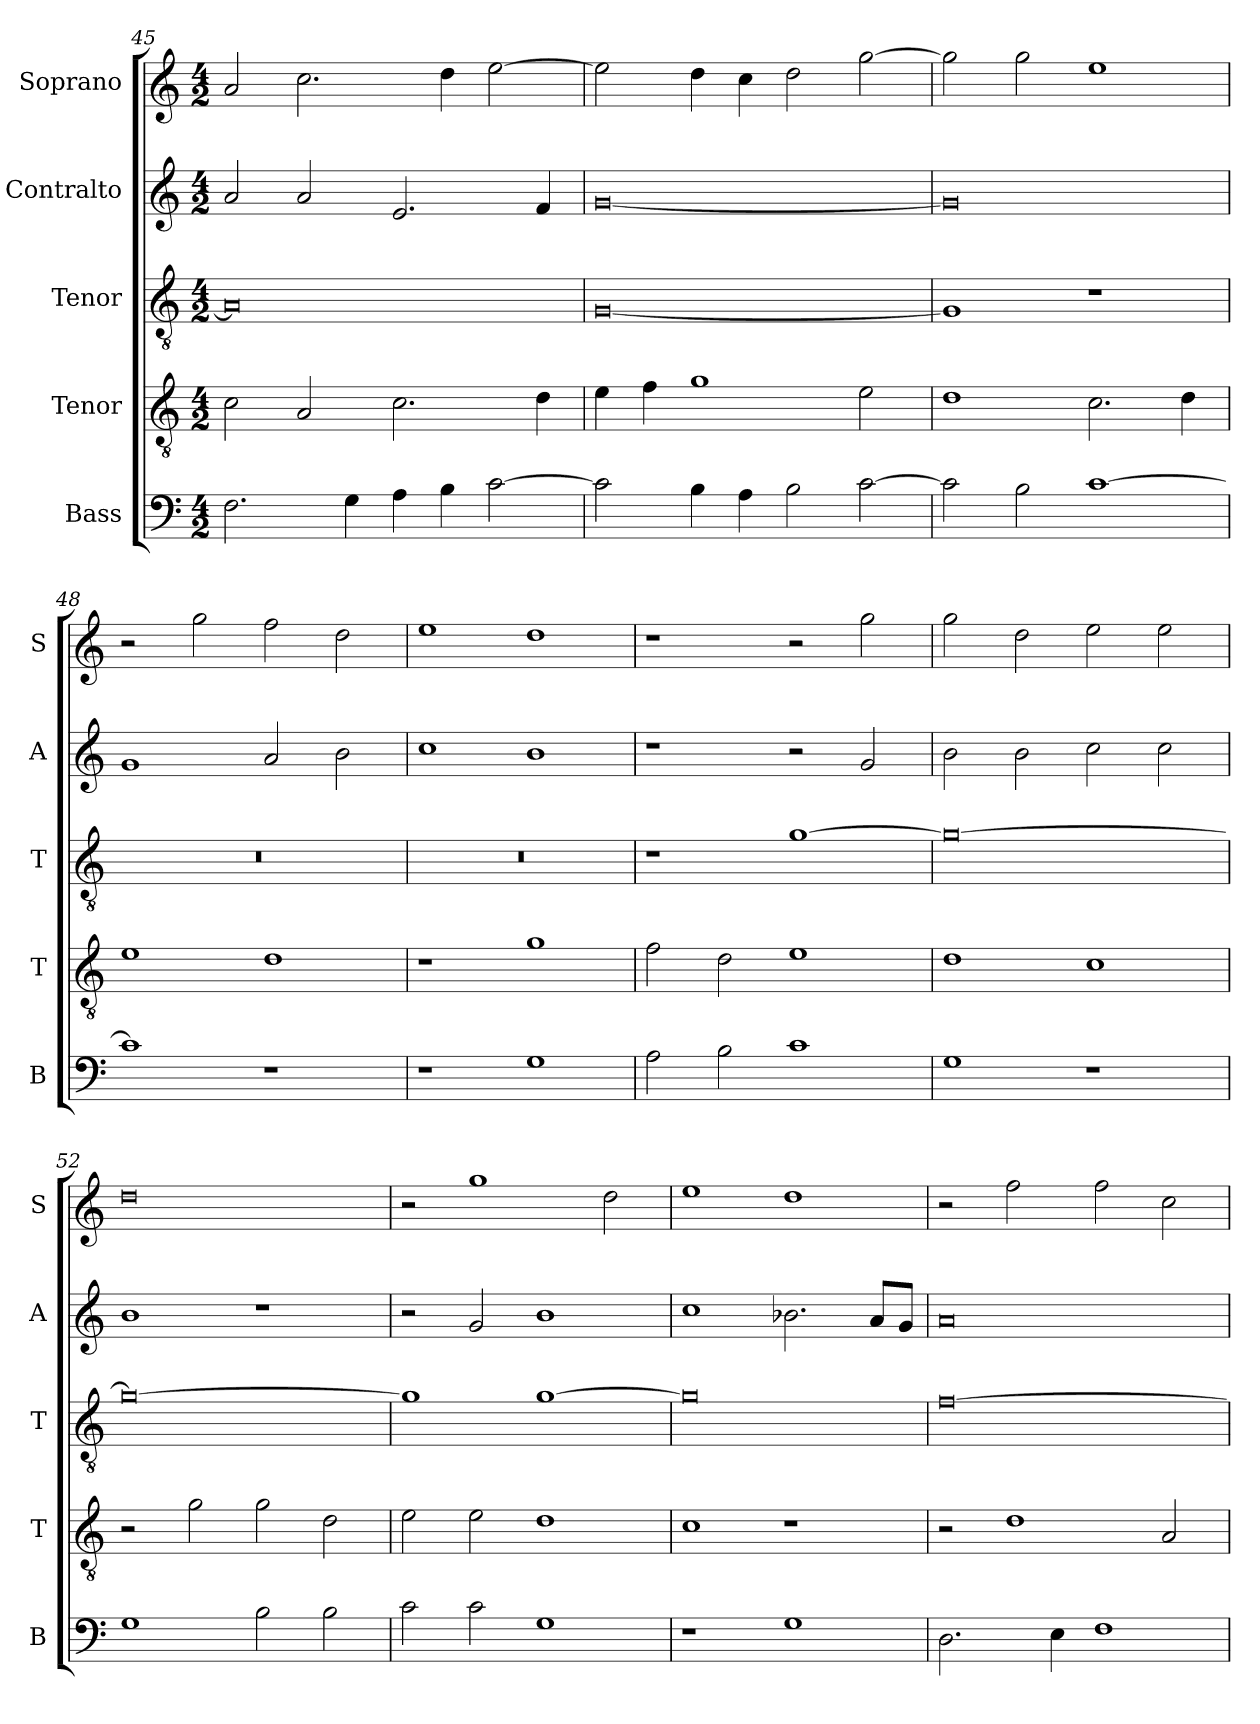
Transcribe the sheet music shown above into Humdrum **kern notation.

**kern	**kern	**kern	**kern	**kern
*part5	*part4	*part3	*part2	*part1
*staff5	*staff4	*staff3	*staff2	*staff1
*I"Bass	*I"Tenor	*I"Tenor	*I"Contralto	*I"Soprano
*I'B	*I'T	*I'T	*I'A	*I'S
*clefF4	*clefGv2	*clefGv2	*clefG2	*clefG2
*k[]	*k[]	*k[]	*k[]	*k[]
*G:mix	*G:mix	*G:mix	*G:mix	*G:mix
*M4/2	*M4/2	*M4/2	*M4/2	*M4/2
=45	=45	=45	=45	=45
2.F	2c	0A]	2a	2a
.	2A	.	2a	2.cc
4G	.	.	.	.
4A	2.c	.	2.e	.
4B	.	.	.	4dd
[2c	.	.	.	[2ee
.	4d	.	4f	.
=46	=46	=46	=46	=46
2c]	4e	[0G	[0g	2ee]
.	4f	.	.	.
4B	1g	.	.	4dd
4A	.	.	.	4cc
2B	.	.	.	2dd
[2c	2e	.	.	[2gg
=47	=47	=47	=47	=47
2c]	1d	1G]	0g]	2gg]
2B	.	.	.	2gg
[1c	2.c	1r	.	1ee
.	4d	.	.	.
=48	=48	=48	=48	=48
1c]	1e	0r	1g	2r
.	.	.	.	2gg
1r	1d	.	2a	2ff
.	.	.	2b	2dd
=49	=49	=49	=49	=49
1r	1r	0r	1cc	1ee
1G	1g	.	1b	1dd
=50	=50	=50	=50	=50
2A	2f	1r	1r	1r
2B	2d	.	.	.
1c	1e	[1g	2r	2r
.	.	.	2g	2gg
=51	=51	=51	=51	=51
1G	1d	0g_	2b	2gg
.	.	.	2b	2dd
1r	1c	.	2cc	2ee
.	.	.	2cc	2ee
=52	=52	=52	=52	=52
1G	2r	0g_	1b	0dd
.	2g	.	.	.
2B	2g	.	1r	.
2B	2d	.	.	.
=53	=53	=53	=53	=53
2c	2e	1g]	2r	2r
2c	2e	.	2g	1gg
1G	1d	[1g	1b	.
.	.	.	.	2dd
=54	=54	=54	=54	=54
1r	1c	0g]	1cc	1ee
1G	1r	.	2.b-X	1dd
.	.	.	8a/L	.
.	.	.	8g/J	.
=55	=55	=55	=55	=55
2.D	2r	[0f	0a	2r
.	1d	.	.	2ff
4E	.	.	.	.
1F	.	.	.	2ff
.	2A	.	.	2cc
=	=	=	=	=
*-	*-	*-	*-	*-
